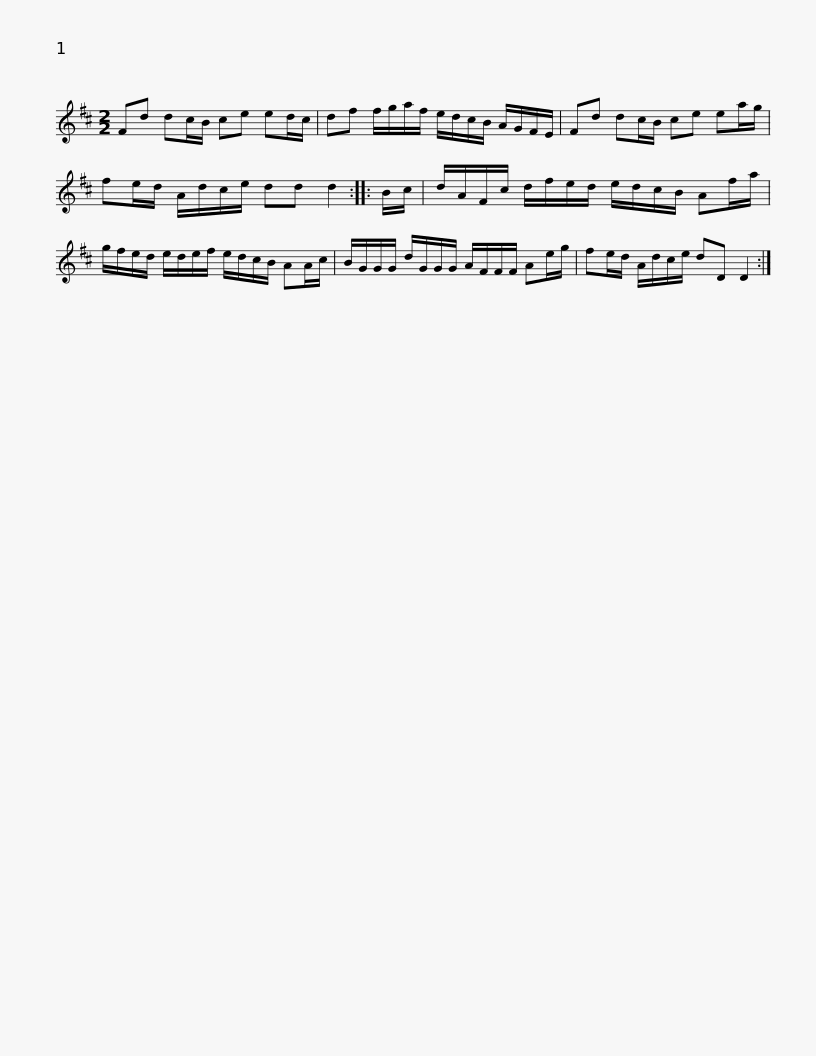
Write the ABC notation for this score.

X:1
L:1/8
M:2/2
I:linebreak $
K:D
V:1 treble
V:1
 Fd dc/B/ ce ed/c/ | df f/g/a/f/ e/d/c/B/ A/G/F/E/ | Fd dc/B/ ce ea/g/ | fe/d/ A/d/c/e/ dd d2 ::$ B/c/ | %5
 d/A/F/c/ d/f/e/d/ e/d/c/B/ Af/a/ | g/f/e/d/ e/d/e/f/ e/d/c/B/ AA/c/ | B/G/G/G/ d/G/G/G/ A/F/F/F/ Ae/g/ |$ fe/d/ A/d/c/e/ dD D2 :| %9
